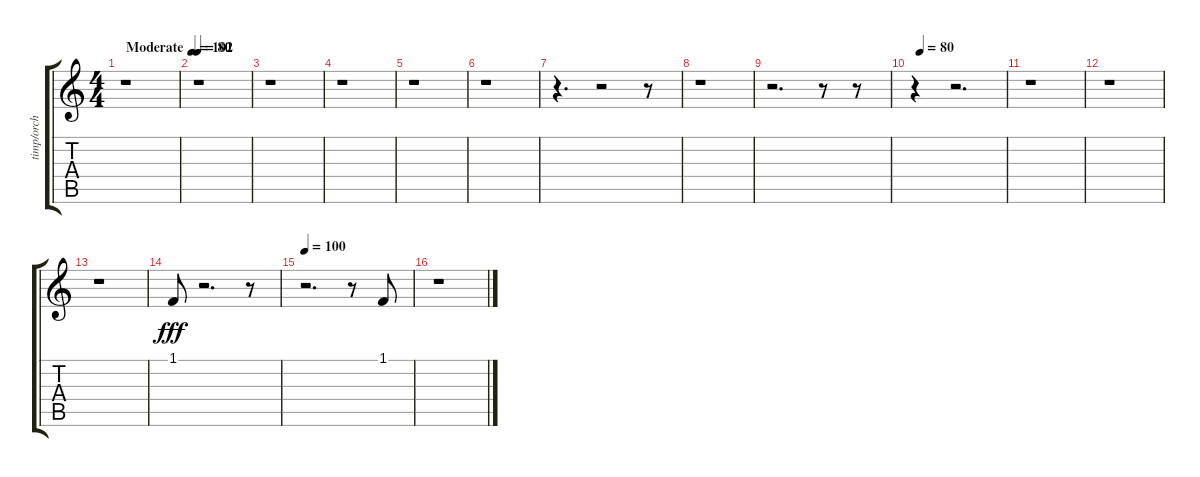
\track ("timp/orch hit" "timp/orch ") {instrument timpani}
\staff {score tabs}
\tuning (E4 B3 G3 D3 A2 E2) {hide}
\ts (4 4)
\tempo (102 "Moderate")
\clef g2
\ks c
r.1{dy fff instrument timpani} |
\tempo 80
r.1 |
r.1 |
r.1 |
r.1 |
r.1 |
r.4{d} r.2 r.8 |
r.1 |
r.2{d} r.8 r.8 |
\tempo (80 0.0625)
r.4 r.2{d} |
r.1 |
r.1 |
r.1 |
1.1.8{volume 16 instrument orchestrahit} r.2{d} r.8 |
\tempo 100
r.2{d} r.8 1.1.8 |
r.1
